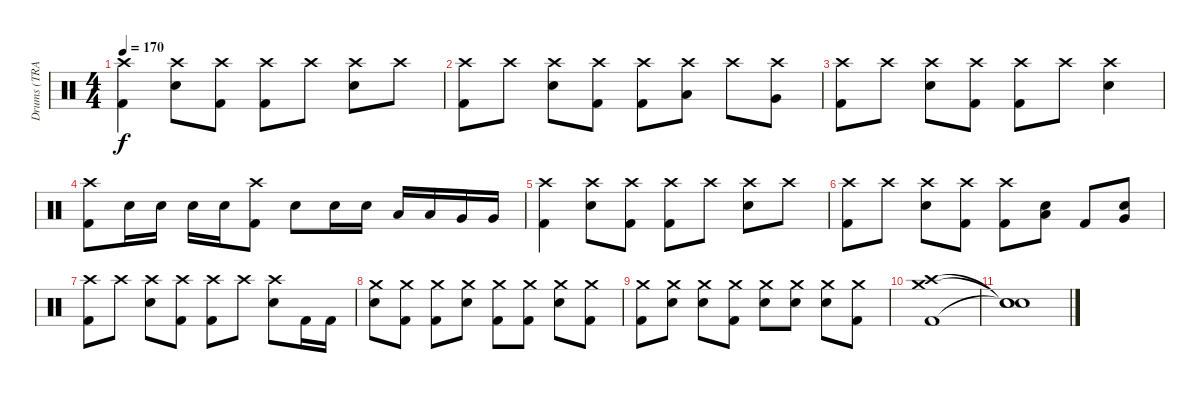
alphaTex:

\track ("Drums (TRAVIS)" "Drums (TRA") {instrument percussion}
\staff {score}
\articulation defaults
\ts (4 4)
\tempo 170
\clef neutral
\ks c
("Crash high (hit)" "Kick (hit) 2").4{dy f} ("Crash high (hit)" "Snare (hit) 2").8 ("Crash high (hit)" "Kick (hit) 2").8 ("Crash high (hit)" "Kick (hit) 2").8 "Crash high (hit)".8 ("Crash high (hit)" "Snare (hit) 2").8 "Crash high (hit)".8 |
("Crash high (hit)" "Kick (hit) 2").8 "Crash high (hit)".8 ("Crash high (hit)" "Snare (hit) 2").8 ("Crash high (hit)" "Kick (hit) 2").8 ("Crash high (hit)" "Kick (hit) 2").8 ("Crash high (hit)" "Low Tom (hit)").8 "Crash high (hit)".8 ("Crash high (hit)" "Very Low Tom (hit)").8 |
("Crash high (hit)" "Kick (hit) 2").8 "Crash high (hit)".8 ("Crash high (hit)" "Snare (hit) 2").8 ("Crash high (hit)" "Kick (hit) 2").8 ("Crash high (hit)" "Kick (hit) 2").8 "Crash high (hit)".8 ("Crash high (hit)" "Snare (hit) 2").4 |
("Crash high (hit)" "Kick (hit) 2").8 "Snare (hit) 2".16 "Snare (hit) 2".16 "Snare (hit) 2".16 "Snare (hit) 2".16 ("Crash high (hit)" "Kick (hit) 2").8 "Snare (hit) 2".8 "Snare (hit) 2".16 "Snare (hit) 2".16 "Low Tom (hit)".16 "Low Tom (hit)".16 "Very Low Tom (hit)".16 "Very Low Tom (hit)".16 |
("Crash high (hit)" "Kick (hit) 2").4 ("Crash high (hit)" "Snare (hit) 2").8 ("Crash high (hit)" "Kick (hit) 2").8 ("Crash high (hit)" "Kick (hit) 2").8 "Crash high (hit)".8 ("Crash high (hit)" "Snare (hit) 2").8 "Crash high (hit)".8 |
("Crash high (hit)" "Kick (hit) 2").8 "Crash high (hit)".8 ("Crash high (hit)" "Snare (hit) 2").8 ("Crash high (hit)" "Kick (hit) 2").8 ("Crash high (hit)" "Kick (hit) 2").8 ("Snare (hit) 2" "Low Tom (hit)").8 "Kick (hit) 2".8 ("Snare (hit) 2" "Very Low Tom (hit)").8 |
("Crash high (hit)" "Kick (hit) 2").8 "Crash high (hit)".8 ("Crash high (hit)" "Snare (hit) 2").8 ("Crash high (hit)" "Kick (hit) 2").8 ("Crash high (hit)" "Kick (hit) 2").8 "Crash high (hit)".8 ("Crash high (hit)" "Snare (hit) 2").8 "Kick (hit) 2".16 "Kick (hit) 2".16 |
("Crash medium (hit)" "Snare (hit) 2").8 ("Crash medium (hit)" "Kick (hit) 2").8 ("Crash medium (hit)" "Kick (hit) 2").8 ("Crash medium (hit)" "Snare (hit) 2").8 ("Crash medium (hit)" "Kick (hit) 2").8 ("Crash medium (hit)" "Kick (hit) 2").8 ("Crash medium (hit)" "Snare (hit) 2").8 ("Crash medium (hit)" "Kick (hit) 2").8 |
("Crash medium (hit)" "Kick (hit) 2").8 ("Crash medium (hit)" "Snare (hit) 2").8 ("Crash medium (hit)" "Snare (hit) 2").8 ("Crash medium (hit)" "Kick (hit) 2").8 ("Crash medium (hit)" "Snare (hit) 2").8 ("Crash medium (hit)" "Snare (hit) 2").8 ("Crash medium (hit)" "Snare (hit) 2").8 ("Crash medium (hit)" "Kick (hit) 2").8 |
("Crash medium (hit)" "Crash high (hit)" "Kick (hit) 2").1 |
("Snare (hit)"{t} "Snare (hit)"{t} "Snare (hit)"{t}).1
